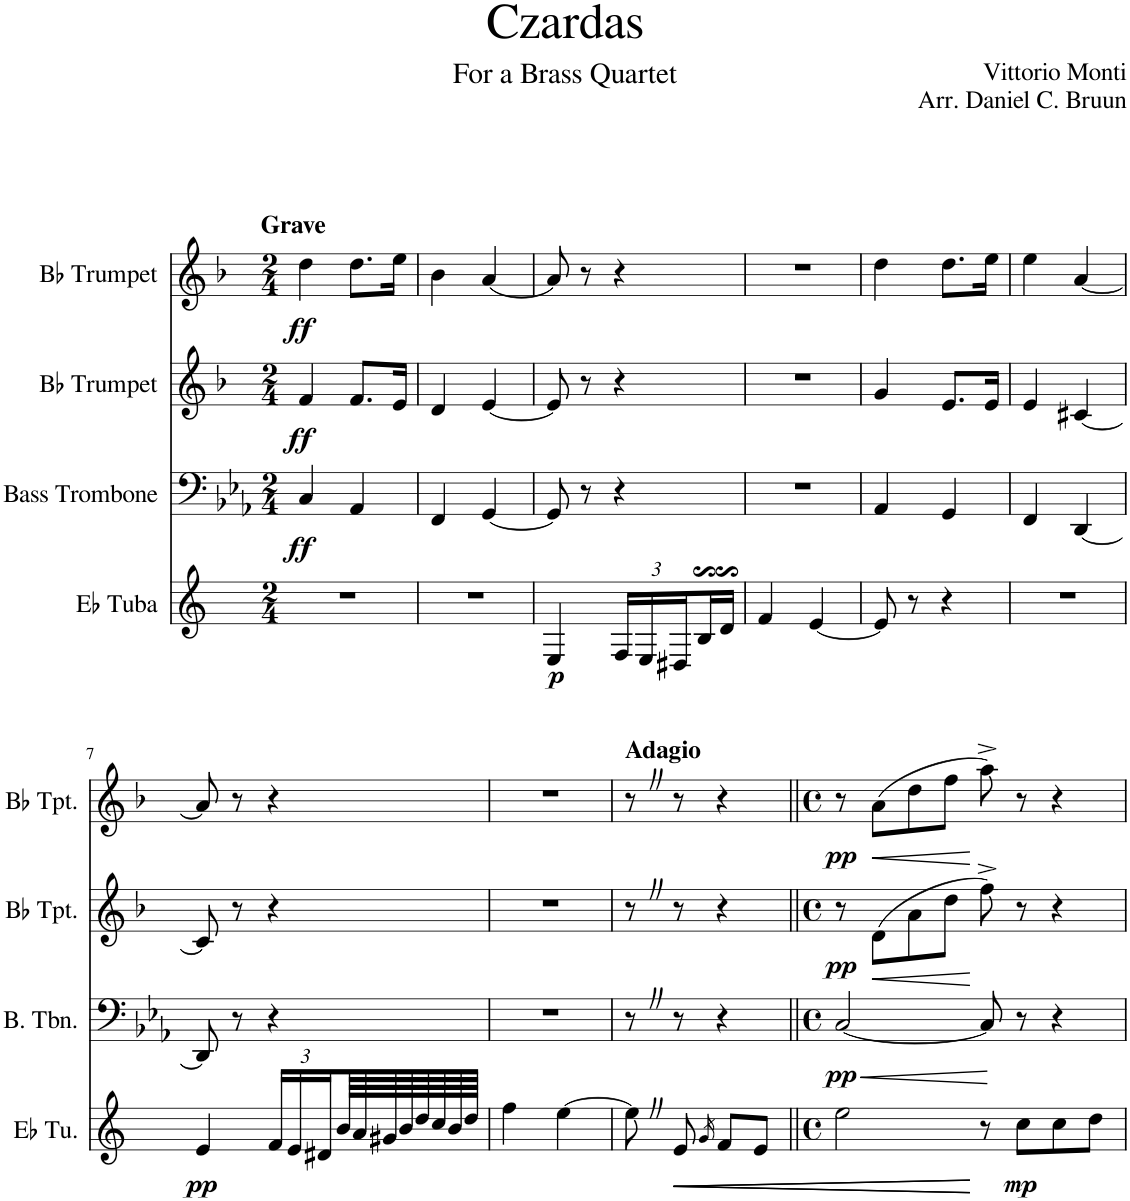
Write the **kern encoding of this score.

**kern	**dynam	**kern	**dynam	**kern	**dynam	**kern	**dynam
*part4	*part4	*part3	*part3	*part2	*part2	*part1	*part1
*staff4	*staff4	*staff3	*staff3	*staff2	*staff2	*staff1	*staff1
*I"Eb Tuba	*	*I"Bass Trombone	*	*I"Bb Trumpet	*	*I"Bb Trumpet	*
*I'Eb Tu.	*	*I'B. Tbn.	*	*I'Bb Tpt.	*	*I'Bb Tpt.	*
*clefG2	*	*clefF4	*	*clefG2	*	*clefG2	*
*Trd12c21	*	*	*	*Trd1c2	*	*Trd1c2	*
*k[]	*	*k[b-e-a-]	*	*k[b-]	*	*k[b-]	*
*M2/4	*	*M2/4	*	*M2/4	*	*M2/4	*
=1	=1	=1	=1	=1	=1	=1	=1
!	!	!	!	!	!	!LO:TX:a:B:t=Grave	!
!	!	!	!LO:DY:b	!	!LO:DY:b	!	!LO:DY:b
2r	.	4C/	ff	4f/	ff	4dd\	ff
.	.	4AA-/	.	8.f/L	.	8.dd\L	.
.	.	.	.	16e/Jk	.	16ee\Jk	.
=2	=2	=2	=2	=2	=2	=2	=2
2r	.	4FF/	.	4d/	.	4b-\	.
.	.	[4GG/	.	[4e/	.	[4a/	.
=3	=3	=3	=3	=3	=3	=3	=3
!	!LO:DY:b	!	!	!	!	!	!
4E/	p	8GG/]	.	8e/]	.	8a/]	.
.	.	8r	.	8r	.	8r	.
*Xbrackettup	*	*	*	*	*	*	*
24F/LL	.	4r	.	4r	.	4r	.
24E/	.	.	.	.	.	.	.
24D#X/	.	.	.	.	.	.	.
16Bs$sS/	.	.	.	.	.	.	.
16ds$SS/JJ	.	.	.	.	.	.	.
=4	=4	=4	=4	=4	=4	=4	=4
4f/	.	2r	.	2r	.	2r	.
[4e/	.	.	.	.	.	.	.
=5	=5	=5	=5	=5	=5	=5	=5
8e/]	.	4AA-/	.	4g/	.	4dd\	.
8r	.	.	.	.	.	.	.
4r	.	4GG/	.	8.e/L	.	8.dd\L	.
.	.	.	.	16e/Jk	.	16ee\Jk	.
=6	=6	=6	=6	=6	=6	=6	=6
2r	.	4FF/	.	4e/	.	4ee\	.
.	.	[4DD/	.	[4c#X/	.	[4a/	.
!!LO:LB:g=z
=7	=7	=7	=7	=7	=7	=7	=7
!	!LO:DY:b	!	!	!	!	!	!
4e/	pp	8DD/]	.	8c#/]	.	8a/]	.
.	.	8r	.	8r	.	8r	.
24f/LL	.	4r	.	4r	.	4r	.
24e/	.	.	.	.	.	.	.
24d#X/	.	.	.	.	.	.	.
64b/LL	.	.	.	.	.	.	.
64a/	.	.	.	.	.	.	.
64g#X/	.	.	.	.	.	.	.
64b/	.	.	.	.	.	.	.
64dd/	.	.	.	.	.	.	.
64cc/	.	.	.	.	.	.	.
64b/	.	.	.	.	.	.	.
64dd/JJJJ	.	.	.	.	.	.	.
=8	=8	=8	=8	=8	=8	=8	=8
4ff\	.	2r	.	2r	.	2r	.
[4ee\	.	.	.	.	.	.	.
=9	=9	=9	=9	=9	=9	=9	=9
!	!	!	!	!	!	!LO:TX:a:B:t=Adagio	!
8eeZ\]	.	8r	.	8r	.	8r	.
!	!LO:HP:b	!	!	!	!	!	!
8e/	<	8r	.	8r	.	8r	.
16qg/	.	.	.	.	.	.	.
8f/L	.	4r	.	4r	.	4r	.
8e/J	.	.	.	.	.	.	.
=10||	=10||	=10||	=10||	=10||	=10||	=10||	=10||
*M4/4	*	*M4/4	*	*M4/4	*	*M4/4	*
*met(c)	*	*met(c)	*	*met(c)	*	*met(c)	*
!	!	!	!LO:HP:b	!	!	!	!
!	!	!	!LO:DY:n=1:b	!	!LO:DY:b	!	!LO:DY:b
2ee\	.	[2C/	< pp	8r	pp	8r	pp
!	!	!	!	!	!LO:HP:b	!	!LO:HP:b
.	.	.	.	(8d\L	<	(8a\L	<
.	.	.	.	8a\	.	8dd\	.
.	.	.	.	8dd\J	.	8ff\J	.
8r	[	8C/]	.	8ff^\)	[	8aa^\)	[
!	!LO:DY:b	!	!	!	!	!	!
8cc\L	mp	8r	[	8r	.	8r	.
8cc\	.	4r	.	4r	.	4r	.
8dd\J	.	.	.	.	.	.	.
=	=	=	=	=	=	=	=
*-	*-	*-	*-	*-	*-	*-	*-
